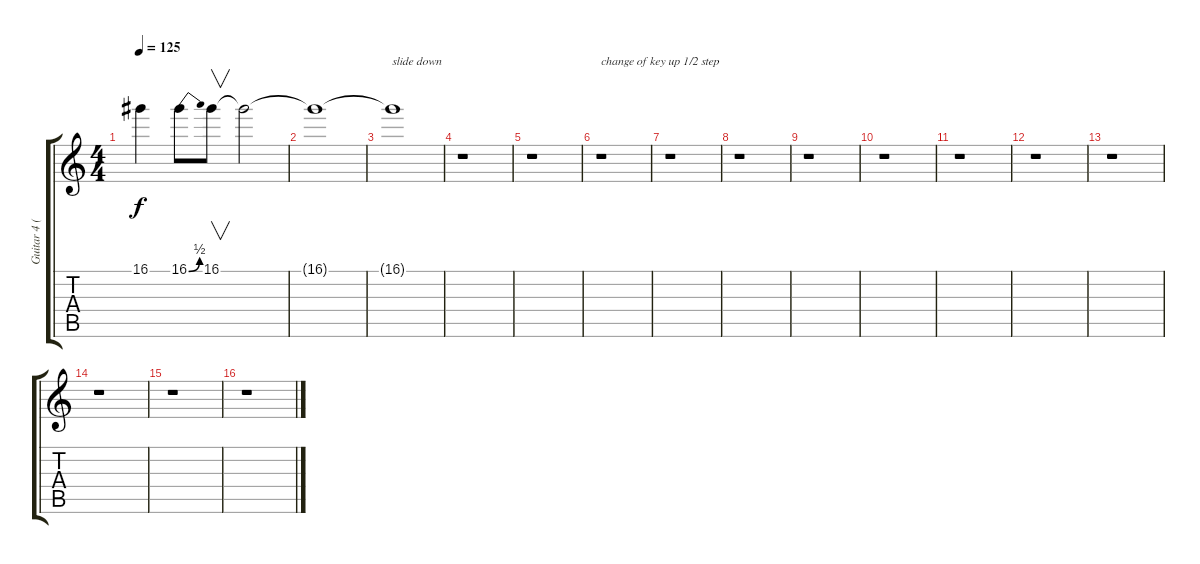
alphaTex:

\track ("Guitar 4 (flanger solo)" "Guitar 4 (") {instrument distortionguitar}
\staff {score tabs}
\tuning (E4 B3 G3 D3 A2 E2) {hide}
\ts (4 4)
\tempo 125
\clef g2
\ks c
16.1.4{dy f} 16.1{be (bend 0 0 60 2)}.8 16.1.8{v} 16.1{t}.2 |
16.1{t}.1 |
16.1{t}.1{txt "slide down"} |
r.1 |
r.1 |
r.1{txt "change of key up 1/2 step"} |
r.1 |
r.1 |
r.1 |
r.1 |
r.1 |
r.1 |
r.1 |
r.1 |
r.1 |
r.1
